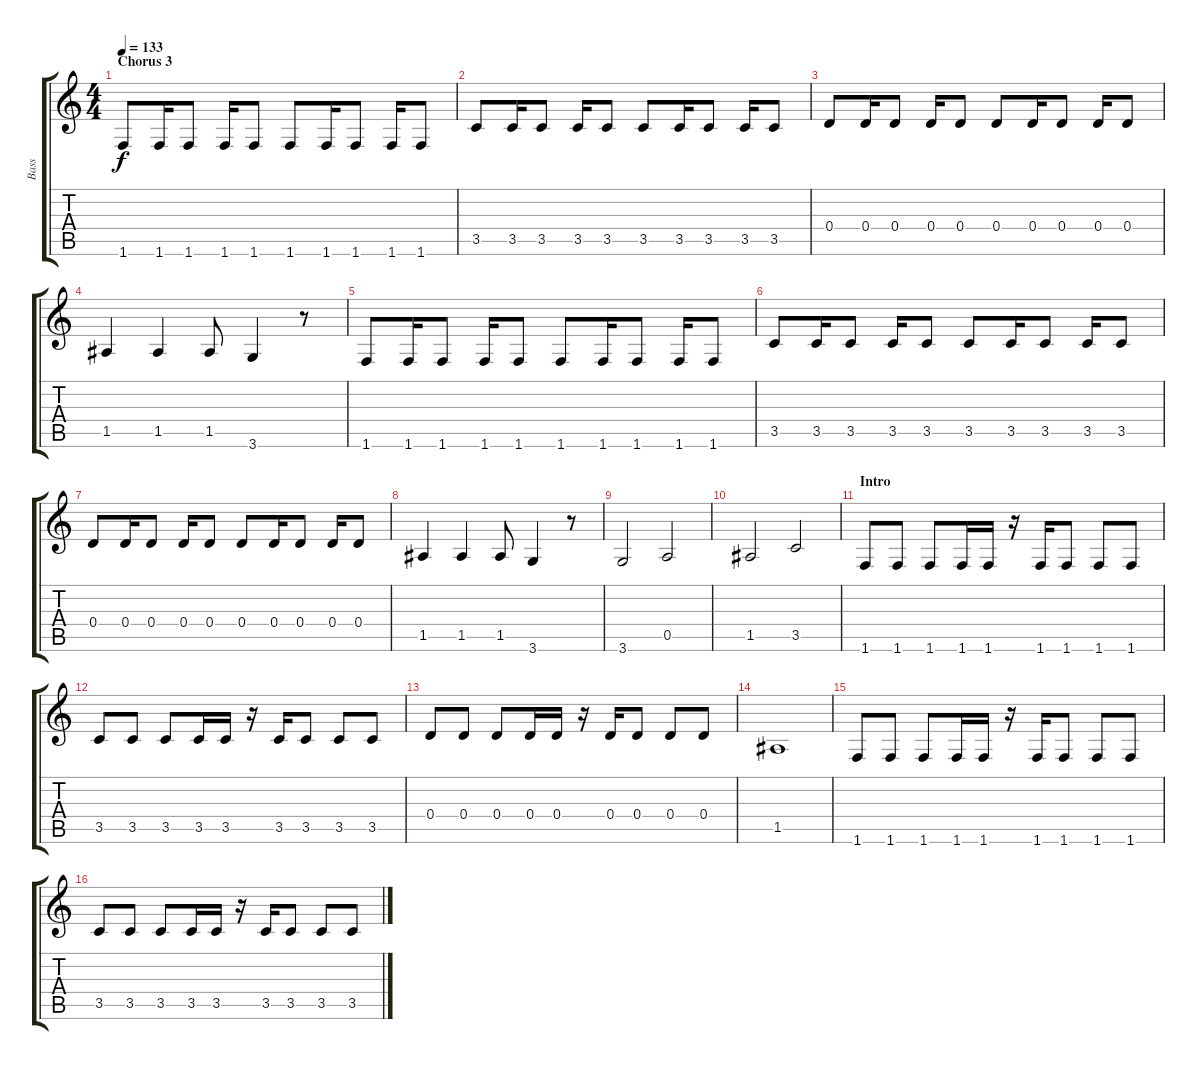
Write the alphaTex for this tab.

\track ("Bass" "Bass") {instrument electricbasspick}
\staff {score tabs}
\tuning (E4 B3 G3 D3 A2 E2) {hide}
\ts (4 4)
\section ("" "Chorus 3")
\tempo 133
\clef g2
\ks c
1.6.8{dy f} 1.6.16 1.6.8 1.6.16 1.6.8 1.6.8 1.6.16 1.6.8 1.6.16 1.6.8 |
3.5.8 3.5.16 3.5.8 3.5.16 3.5.8 3.5.8 3.5.16 3.5.8 3.5.16 3.5.8 |
0.4.8 0.4.16 0.4.8 0.4.16 0.4.8 0.4.8 0.4.16 0.4.8 0.4.16 0.4.8 |
1.5.4 1.5.4 1.5.8 3.6.4 r.8 |
1.6.8 1.6.16 1.6.8 1.6.16 1.6.8 1.6.8 1.6.16 1.6.8 1.6.16 1.6.8 |
3.5.8 3.5.16 3.5.8 3.5.16 3.5.8 3.5.8 3.5.16 3.5.8 3.5.16 3.5.8 |
0.4.8 0.4.16 0.4.8 0.4.16 0.4.8 0.4.8 0.4.16 0.4.8 0.4.16 0.4.8 |
1.5.4 1.5.4 1.5.8 3.6.4 r.8 |
3.6.2 0.5.2 |
1.5.2 3.5.2 |
\section ("" "Intro")
1.6.8 1.6.8 1.6.8 1.6.16 1.6.16 r.16 1.6.16 1.6.8 1.6.8 1.6.8 |
3.5.8 3.5.8 3.5.8 3.5.16 3.5.16 r.16 3.5.16 3.5.8 3.5.8 3.5.8 |
0.4.8 0.4.8 0.4.8 0.4.16 0.4.16 r.16 0.4.16 0.4.8 0.4.8 0.4.8 |
1.5.1 |
1.6.8 1.6.8 1.6.8 1.6.16 1.6.16 r.16 1.6.16 1.6.8 1.6.8 1.6.8 |
3.5.8 3.5.8 3.5.8 3.5.16 3.5.16 r.16 3.5.16 3.5.8 3.5.8 3.5.8
